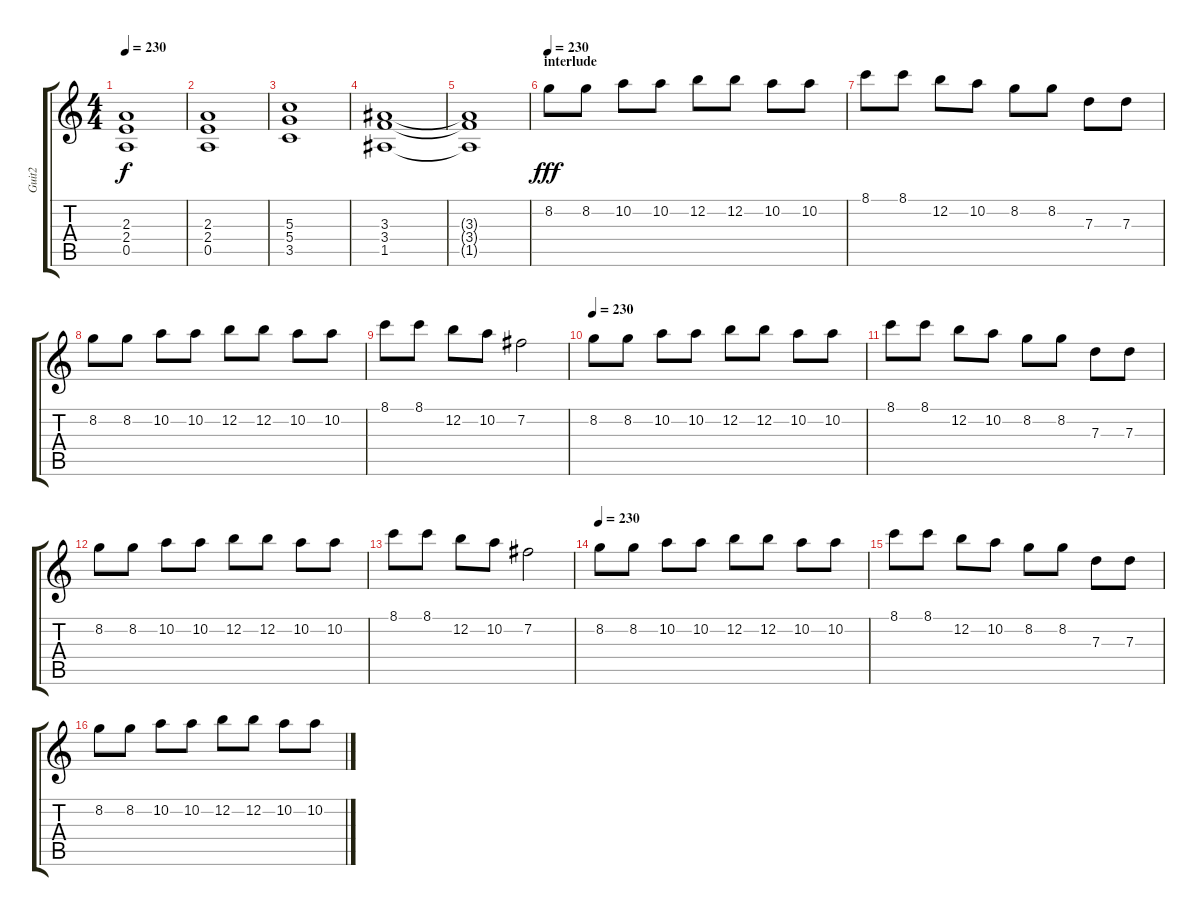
\track ("Guit2" "Guit2") {instrument overdrivenguitar}
\staff {score tabs}
\tuning (E4 B3 G3 D3 A2 E2) {hide}
\ts (4 4)
\tempo 230
\clef g2
\ks c
(2.3 2.4 0.5).1{dy f} |
(2.3 2.4 0.5).1 |
(5.3 5.4 3.5).1 |
(3.3 3.4 1.5).1 |
(3.3{t} 3.4{t} 1.5{t}).1 |
\section ("" "interlude")
\tempo 230
8.2.8{dy fff instrument overdrivenguitar} 8.2.8 10.2.8 10.2.8 12.2.8 12.2.8 10.2.8 10.2.8 |
8.1.8 8.1.8 12.2.8 10.2.8 8.2.8 8.2.8 7.3.8 7.3.8 |
8.2.8 8.2.8 10.2.8 10.2.8 12.2.8 12.2.8 10.2.8 10.2.8 |
8.1.8 8.1.8 12.2.8 10.2.8 7.2.2 |
\tempo 230
8.2.8{instrument overdrivenguitar} 8.2.8 10.2.8 10.2.8 12.2.8 12.2.8 10.2.8 10.2.8 |
8.1.8 8.1.8 12.2.8 10.2.8 8.2.8 8.2.8 7.3.8 7.3.8 |
8.2.8 8.2.8 10.2.8 10.2.8 12.2.8 12.2.8 10.2.8 10.2.8 |
8.1.8 8.1.8 12.2.8 10.2.8 7.2.2 |
\tempo 230
8.2.8{instrument overdrivenguitar} 8.2.8 10.2.8 10.2.8 12.2.8 12.2.8 10.2.8 10.2.8 |
8.1.8 8.1.8 12.2.8 10.2.8 8.2.8 8.2.8 7.3.8 7.3.8 |
8.2.8 8.2.8 10.2.8 10.2.8 12.2.8 12.2.8 10.2.8 10.2.8
